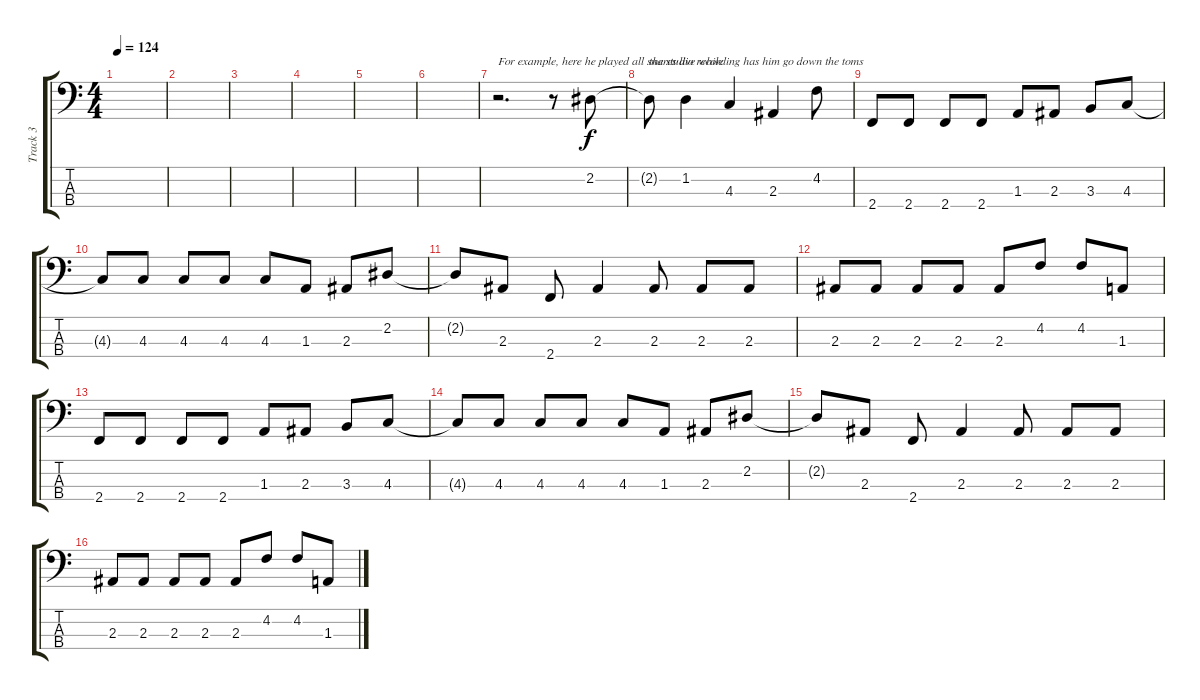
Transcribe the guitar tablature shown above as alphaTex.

\track ("Track 3" "Track 3") {instrument electricbassfinger}
\staff {score tabs}
\tuning (Gb2 Db2 Ab1 Eb1) {hide}
\ts (4 4)
\tempo 124
\clef f4
\ks c
|
|
|
|
|
|
r.2{d txt "For example, here he played all snares live while "} r.8 2.2.8 |
2.2{t}.8{txt "the studio recording has him go down the toms"} 1.2.4 4.3.4 2.3.4 4.2.8 |
2.4.8 2.4.8 2.4.8 2.4.8 1.3.8 2.3.8 3.3.8 4.3.8 |
4.3{t}.8 4.3.8 4.3.8 4.3.8 4.3.8 1.3.8 2.3.8 2.2.8 |
2.2{t}.8 2.3.8 2.4.8 2.3.4 2.3.8 2.3.8 2.3.8 |
2.3.8 2.3.8 2.3.8 2.3.8 2.3.8 4.2.8 4.2.8 1.3.8 |
2.4.8 2.4.8 2.4.8 2.4.8 1.3.8 2.3.8 3.3.8 4.3.8 |
4.3{t}.8 4.3.8 4.3.8 4.3.8 4.3.8 1.3.8 2.3.8 2.2.8 |
2.2{t}.8 2.3.8 2.4.8 2.3.4 2.3.8 2.3.8 2.3.8 |
2.3.8 2.3.8 2.3.8 2.3.8 2.3.8 4.2.8 4.2.8 1.3.8
